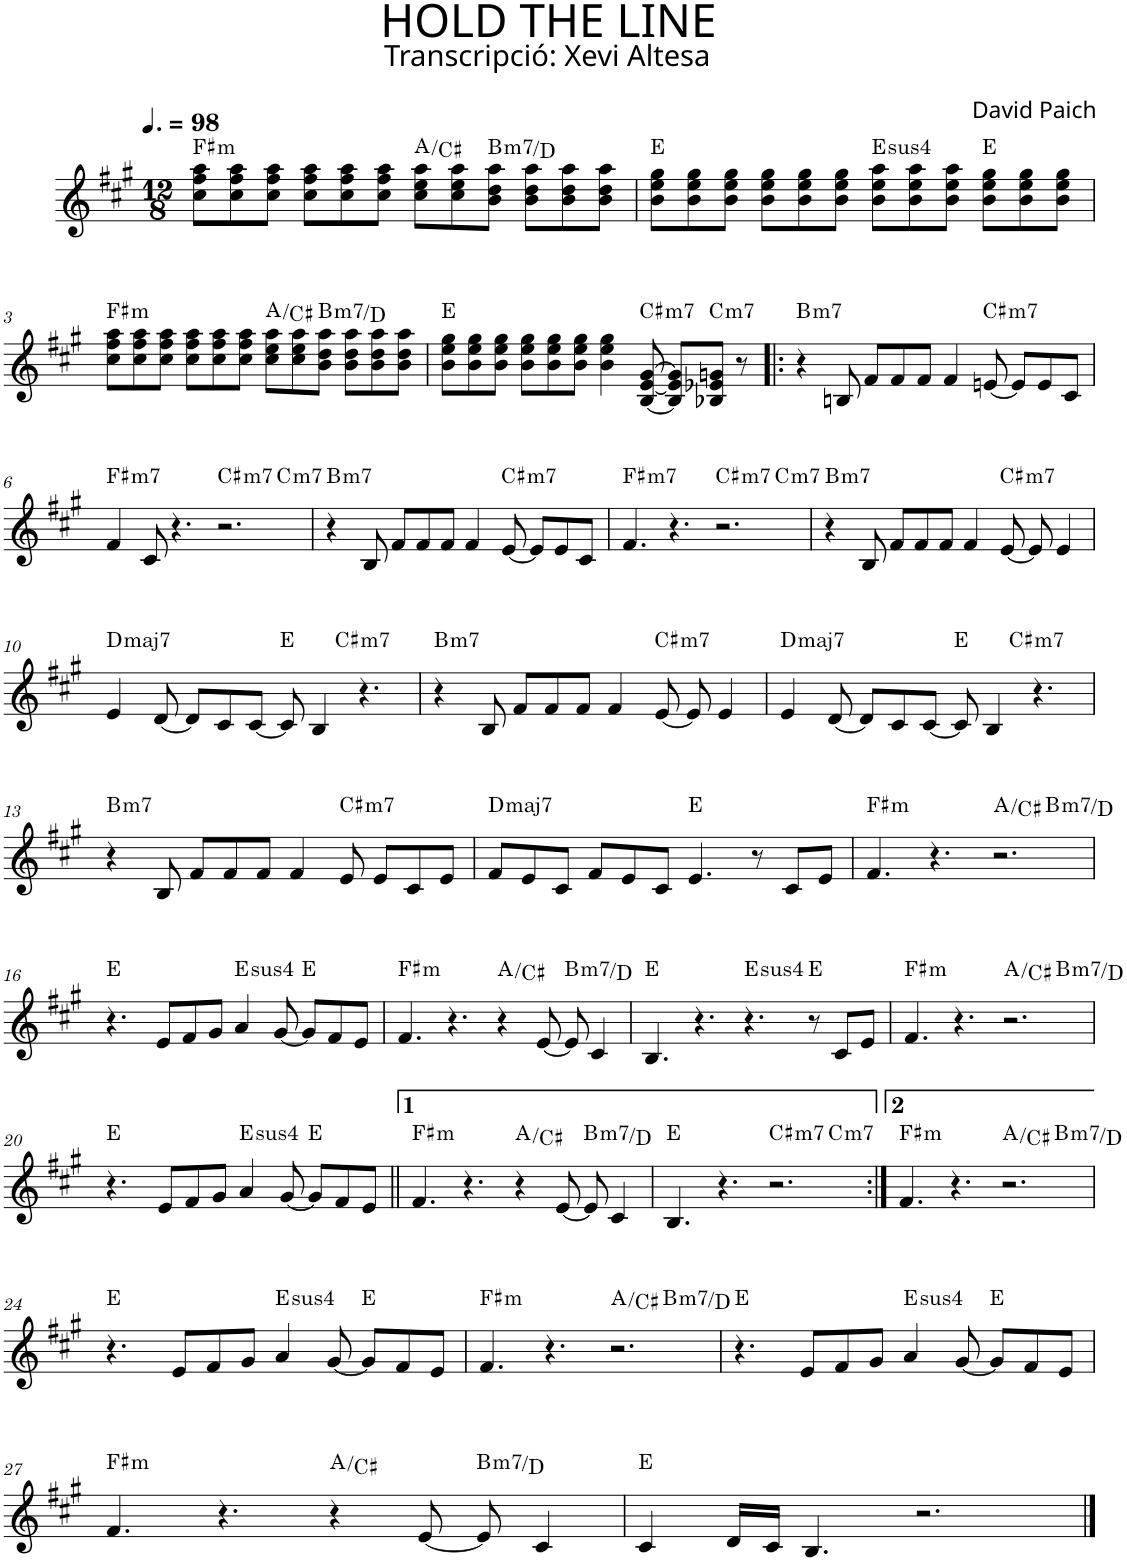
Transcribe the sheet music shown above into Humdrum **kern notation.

**kern	**harte
*part1	*part1
*staff1	*
*I"P1	*
*clefG2	*
*k[f#c#g#]	*
*f#:	*
*M12/8	*
*MM147	*
=1	=1
!	!LO:H:kt=m
8cc#\ 8ff#\ 8aa\L	F#:min
8cc#\ 8ff#\ 8aa\	.
8cc#\ 8ff#\ 8aa\J	.
8cc#\ 8ff#\ 8aa\L	.
8cc#\ 8ff#\ 8aa\	.
8cc#\ 8ff#\ 8aa\J	.
8cc#\ 8ee\ 8aa\L	A:maj/3
8cc#\ 8ee\ 8aa\	.
!	!LO:H:kt=m7
8b\ 8dd\ 8aa\J	B:min7/b3
8b\ 8dd\ 8aa\L	.
8b\ 8dd\ 8aa\	.
8b\ 8dd\ 8aa\J	.
=2	=2
8b\ 8ee\ 8gg#\L	E:maj
8b\ 8ee\ 8gg#\	.
8b\ 8ee\ 8gg#\J	.
8b\ 8ee\ 8gg#\L	.
8b\ 8ee\ 8gg#\	.
8b\ 8ee\ 8gg#\J	.
!	!LO:H:kt=4
8b\ 8ee\ 8aa\L	E:sus4
8b\ 8ee\ 8aa\	.
8b\ 8ee\ 8aa\J	.
8b\ 8ee\ 8gg#\L	E:maj
8b\ 8ee\ 8gg#\	.
8b\ 8ee\ 8gg#\J	.
!!LO:LB:g=z
=3	=3
!	!LO:H:kt=m
8cc#\ 8ff#\ 8aa\L	F#:min
8cc#\ 8ff#\ 8aa\	.
8cc#\ 8ff#\ 8aa\J	.
8cc#\ 8ff#\ 8aa\L	.
8cc#\ 8ff#\ 8aa\	.
8cc#\ 8ff#\ 8aa\J	.
8cc#\ 8ee\ 8aa\L	A:maj/3
8cc#\ 8ee\ 8aa\	.
!	!LO:H:kt=m7
8b\ 8dd\ 8aa\J	B:min7/b3
8b\ 8dd\ 8aa\L	.
8b\ 8dd\ 8aa\	.
8b\ 8dd\ 8aa\J	.
=4	=4
8b\ 8ee\ 8gg#\L	E:maj
8b\ 8ee\ 8gg#\	.
8b\ 8ee\ 8gg#\J	.
8b\ 8ee\ 8gg#\L	.
8b\ 8ee\ 8gg#\	.
8b\ 8ee\ 8gg#\J	.
4b\ 4ee\ 4gg#\	.
!	!LO:H:kt=m7
[<8B/ [<8e/ [>8g#/	C#:min7
8B/] 8e/] 8g#/]L	.
!	!LO:H:kt=m7
8B-X/ 8e-X/ 8gn/J	C:min7
8r	.
=5!|:	=5!|:
!	!LO:H:kt=m7
4r	B:min7
8Bn/	.
8f#/L	.
8f#/	.
8f#/J	.
4f#/	.
!	!LO:H:kt=m7
[<8en/	C#:min7
8e/L]	.
8e/	.
8c#/J	.
!!LO:LB:g=z
=6	=6
!	!LO:H:kt=m7
*^	*
4f#/	1ryy	F#:min7
8c#/	.	.
4.r	.	.
!	!	!LO:H:kt=m7
2.r	.	C#:min7
.	4ryy	.
!	!	!LO:H:kt=m7
.	4ryy	C:min7
=7	=7	=7
!	!	!LO:H:kt=m7
*v	*v	*
4r	B:min7
8B/	.
8f#/L	.
8f#/	.
8f#/J	.
4f#/	.
!	!LO:H:kt=m7
[<8e/	C#:min7
8e/L]	.
8e/	.
8c#/J	.
=8	=8
!	!LO:H:kt=m7
*^	*
4.f#/	1ryy	F#:min7
4.r	.	.
!	!	!LO:H:kt=m7
2.r	.	C#:min7
.	8ryy	.
!	!	!LO:H:kt=m7
.	4.ryy	C:min7
=9	=9	=9
!	!	!LO:H:kt=m7
*v	*v	*
4r	B:min7
8B/	.
8f#/L	.
8f#/	.
8f#/J	.
4f#/	.
!	!LO:H:kt=m7
[<8e/	C#:min7
8e/]	.
4e/	.
!!LO:LB:g=z
=10	=10
!	!LO:H:kt=maj7
*^	*
4e/	1ryy	D:maj7
[<8d/	.	.
8d/L]	.	.
8c#/	.	.
[<8c#/J	.	.
8c#/]	.	E:maj
4B/	.	.
!	!	!LO:H:kt=m7
.	2ryy	C#:min7
4.r	.	.
=11	=11	=11
!	!	!LO:H:kt=m7
*v	*v	*
4r	B:min7
8B/	.
8f#/L	.
8f#/	.
8f#/J	.
4f#/	.
!	!LO:H:kt=m7
[<8e/	C#:min7
8e/]	.
4e/	.
=12	=12
!	!LO:H:kt=maj7
*^	*
4e/	1ryy	D:maj7
[<8d/	.	.
8d/L]	.	.
8c#/	.	.
[<8c#/J	.	.
8c#/]	.	E:maj
4B/	.	.
!	!	!LO:H:kt=m7
.	2ryy	C#:min7
4.r	.	.
!!LO:LB:g=z	!!
=13	=13	=13
!	!	!LO:H:kt=m7
*v	*v	*
4r	B:min7
8B/	.
8f#/L	.
8f#/	.
8f#/J	.
4f#/	.
!	!LO:H:kt=m7
8e/	C#:min7
8e/L	.
8c#/	.
8e/J	.
=14	=14
!	!LO:H:kt=maj7
8f#/L	D:maj7
8e/	.
8c#/J	.
8f#/L	.
8e/	.
8c#/J	.
4.e/	E:maj
8r	.
8c#/L	.
8e/J	.
=15	=15
!	!LO:H:kt=m
*^	*
4.f#/	1ryy	F#:min
4.r	.	.
2.r	.	A:maj/3
.	8ryy	.
!	!	!LO:H:kt=m7
.	4.ryy	B:min7/b3
*v	*v	*
!!LO:LB:g=z
=16	=16
4.r	E:maj
8e/L	.
8f#/	.
8g#/J	.
!	!LO:H:kt=4
4a/	E:sus4
[<8g#/	.
8g#/L]	E:maj
8f#/	.
8e/J	.
=17	=17
!	!LO:H:kt=m
4.f#/	F#:min
4.r	.
4r	A:maj/3
[<8e/	.
!	!LO:H:kt=m7
8e/]	B:min7/b3
4c#/	.
=18	=18
4.B/	E:maj
4.r	.
!	!LO:H:kt=4
4.r	E:sus4
8r	E:maj
8c#/L	.
8e/J	.
=19	=19
!	!LO:H:kt=m
*^	*
4.f#/	1ryy	F#:min
4.r	.	.
2.r	.	A:maj/3
.	8ryy	.
!	!	!LO:H:kt=m7
.	4.ryy	B:min7/b3
*v	*v	*
!!LO:LB:g=z
=20	=20
4.r	E:maj
8e/L	.
8f#/	.
8g#/J	.
!	!LO:H:kt=4
4a/	E:sus4
[<8g#/	.
8g#/L]	E:maj
8f#/	.
8e/J	.
=21||	=21||
!	!LO:H:kt=m
4.f#/	F#:min
4.r	.
4r	A:maj/3
[<8e/	.
!	!LO:H:kt=m7
8e/]	B:min7/b3
4c#/	.
=22	=22
*^	*
4.B/	1ryy	E:maj
4.r	.	.
!	!	!LO:H:kt=m7
2.r	.	C#:min7
.	8ryy	.
!	!	!LO:H:kt=m7
.	4.ryy	C:min7
=23:|!	=23:|!	=23:|!
!	!	!LO:H:kt=m
4.f#/	1ryy	F#:min
4.r	.	.
2.r	.	A:maj/3
.	8ryy	.
!	!	!LO:H:kt=m7
.	4.ryy	B:min7/b3
*v	*v	*
!!LO:LB:g=z
=24	=24
4.r	E:maj
8e/L	.
8f#/	.
8g#/J	.
!	!LO:H:kt=4
4a/	E:sus4
[<8g#/	.
8g#/L]	E:maj
8f#/	.
8e/J	.
=25	=25
!	!LO:H:kt=m
*^	*
4.f#/	1ryy	F#:min
4.r	.	.
2.r	.	A:maj/3
.	8ryy	.
!	!	!LO:H:kt=m7
.	4.ryy	B:min7/b3
*v	*v	*
=26	=26
4.r	E:maj
8e/L	.
8f#/	.
8g#/J	.
!	!LO:H:kt=4
4a/	E:sus4
[<8g#/	.
8g#/L]	E:maj
8f#/	.
8e/J	.
!!LO:LB:g=z
=27	=27
!	!LO:H:kt=m
4.f#/	F#:min
4.r	.
4r	A:maj/3
[<8e/	.
!	!LO:H:kt=m7
8e/]	B:min7/b3
4c#/	.
=28	=28
4c#/	E:maj
16d/LL	.
16c#/JJ	.
4.B/	.
2.r	.
==	==
*-	*-
